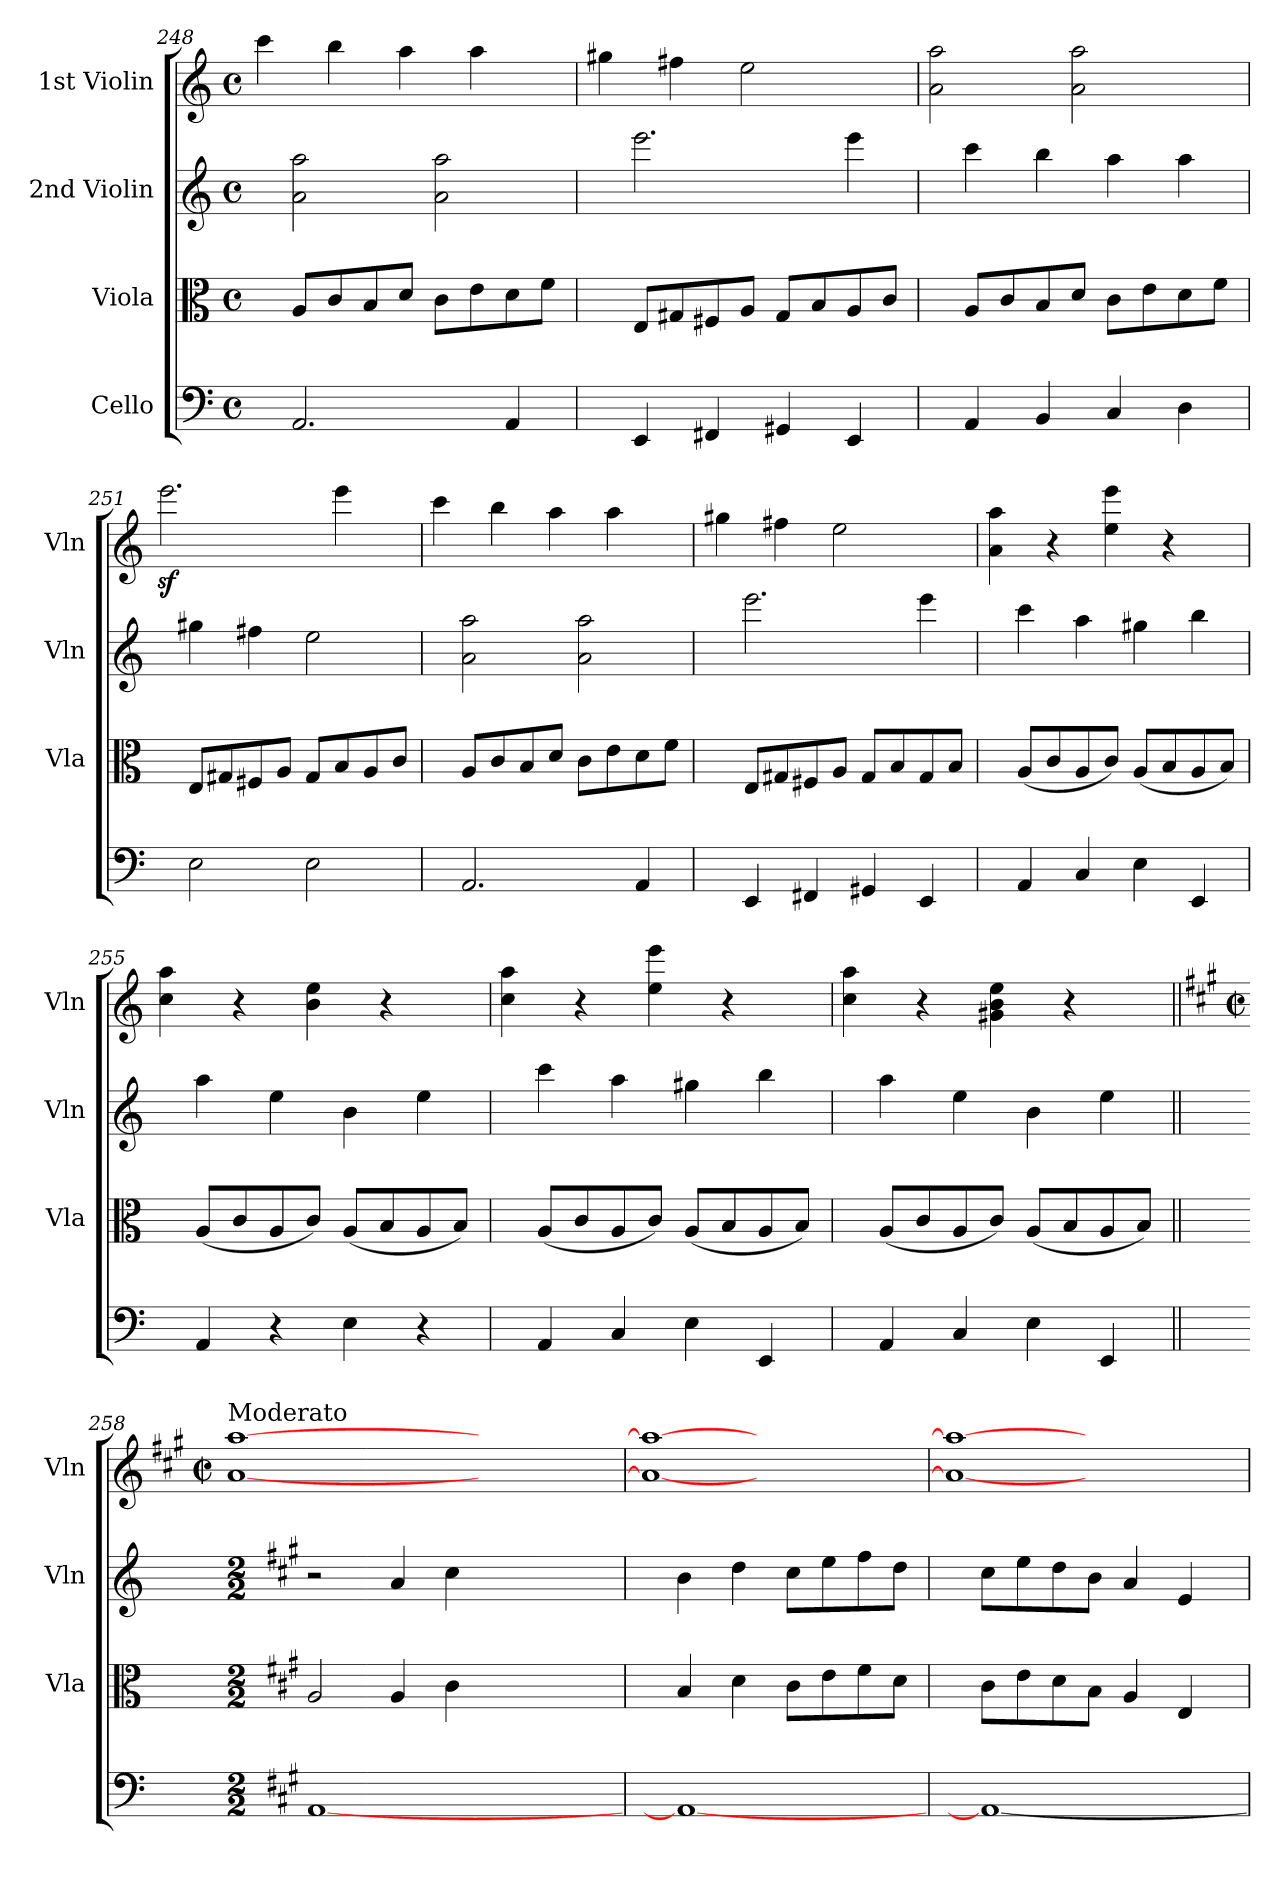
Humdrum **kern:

**kern	**kern	**kern	**kern
*part4	*part3	*part2	*part1
*staff4	*staff3	*staff2	*staff1
*I"Cello	*I"Viola	*I"2nd Violin	*I"1st Violin
*	*I'Vla	*I'Vln	*I'Vln
*clefF4	*clefC3	*clefG2	*clefG2
*k[]	*k[]	*k[]	*k[]
*C:	*C:	*C:	*C:
*M4/4	*M4/4	*M4/4	*M4/4
*met(c)	*met(c)	*met(c)	*met(c)
=248	=248	=248	=248
8ryy	8ryy	8ryy	4ccc
2.AA	8AL	2a 2aa	.
.	8c	.	4bb
.	8B	.	.
.	8dJ	.	4aa
.	8cL	2a 2aa	.
.	8e	.	4aa
4AA	8d	.	.
.	8fJ	.	8ryy
=249	=249	=249	=249
8ryy	8ryy	8ryy	4gg#X
4EE	8EL	2.eee	.
.	8G#X	.	4ff#X
4FF#X	8F#X	.	.
.	8AJ	.	2ee
4GG#X	8G#L	.	.
.	8B	.	.
4EE	8A	4eee	.
.	8cJ	.	8ryy
=250	=250	=250	=250
8ryy	8ryy	8ryy	2a 2aa
4AA	8AL	4ccc	.
.	8c	.	.
4BB	8B	4bb	.
.	8dJ	.	2a 2aa
4C	8cL	4aa	.
.	8e	.	.
4D	8d	4aa	.
.	8fJ	.	8ryy
=251	=251	=251	=251
8ryy	8ryy	8ryy	2.eeez
2E	8EL	4gg#X	.
.	8G#X	.	.
.	8F#X	4ff#X	.
.	8AJ	.	.
2E	8G#L	2ee	.
.	8B	.	4eee
.	8A	.	.
.	8cJ	.	8ryy
=252	=252	=252	=252
8ryy	8ryy	8ryy	4ccc
2.AA	8AL	2a 2aa	.
.	8c	.	4bb
.	8B	.	.
.	8dJ	.	4aa
.	8cL	2a 2aa	.
.	8e	.	4aa
4AA	8d	.	.
.	8fJ	.	8ryy
=253	=253	=253	=253
8ryy	8ryy	8ryy	4gg#X
4EE	8EL	2.eee	.
.	8G#X	.	4ff#X
4FF#X	8F#X	.	.
.	8AJ	.	2ee
4GG#X	8G#L	.	.
.	8B	.	.
4EE	8G#	4eee	.
.	8BJ	.	8ryy
=254	=254	=254	=254
8ryy	8ryy	8ryy	4a 4aa
4AA	(8AL	4ccc	.
.	8c	.	4r
4C	8A	4aa	.
.	8cJ)	.	4ee 4eee
4E	(8AL	4gg#X	.
.	8B	.	4r
4EE	8A	4bb	.
.	8BJ)	.	8ryy
=255	=255	=255	=255
8ryy	8ryy	8ryy	4cc 4aa
4AA	(8AL	4aa	.
.	8c	.	4r
4r	8A	4ee	.
.	8cJ)	.	4b 4ee
4E	(8AL	4b	.
.	8B	.	4r
4r	8A	4ee	.
.	8BJ)	.	8ryy
=256	=256	=256	=256
8ryy	8ryy	8ryy	4cc 4aa
4AA	(8AL	4ccc	.
.	8c	.	4r
4C	8A	4aa	.
.	8cJ)	.	4ee 4eee
4E	(8AL	4gg#X	.
.	8B	.	4r
4EE	8A	4bb	.
.	8BJ)	.	8ryy
=257	=257	=257	=257
8ryy	8ryy	8ryy	4cc 4aa
4AA	(8AL	4aa	.
.	8c	.	4r
4C	8A	4ee	.
.	8cJ)	.	4g#X 4b 4ee
4E	(8AL	4b	.
.	8B	.	4r
4EE	8A	4ee	.
.	8BJ)	.	8ryy
=258||	=258||	=258||	=258||
*	*	*	*k[f#c#g#]
*	*	*	*A:
*	*	*	*M2/2
*	*	*	*met(c|)
!	!	!	!LO:TX:a:t=Moderato
8ryy	8ryy	8ryy	[1a [1aa
*k[f#c#g#]	*k[f#c#g#]	*k[f#c#g#]	*
*A:	*A:	*A:	*
*M2/2	*M2/2	*M2/2	*
*met(c|)	*met(c|)	*met(c|)	*
[1AA	2A	2r	.
.	4A	4a	.
.	4c#	4cc#	.
.	.	.	8ryy
=259	=259	=259	=259
8ryy	8ryy	8ryy	1a_ 1aa_
1AA_	4B	4b	.
.	4d	4dd	.
.	8c#L	8cc#L	.
.	8e	8ee	.
.	8f#	8ff#	.
.	8dJ	8ddJ	8ryy
=260	=260	=260	=260
8ryy	8ryy	8ryy	1a_ 1aa_
1AA_	8c#L	8cc#L	.
.	8e	8ee	.
.	8d	8dd	.
.	8BJ	8bJ	.
.	4A	4a	.
.	4E	4e	.
.	.	.	8ryy
=	=	=	=
*-	*-	*-	*-
